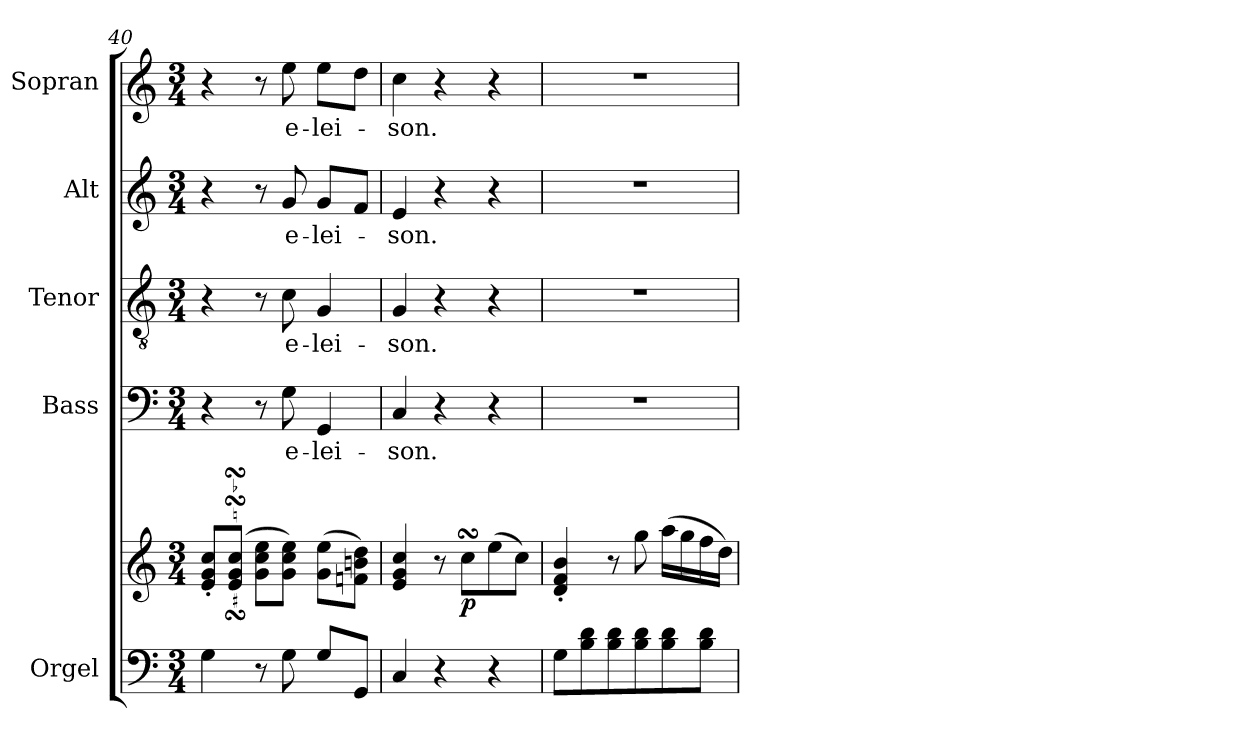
**kern	**kern	**dynam	**kern	**text	**kern	**text	**kern	**text	**kern	**text
*part5	*part5	*part5	*part4	*part4	*part3	*part3	*part2	*part2	*part1	*part1
*staff6	*staff5	*staff5/6	*staff4	*staff4	*staff3	*staff3	*staff2	*staff2	*staff1	*staff1
*I"Orgel	*	*	*I"Bass	*	*I"Tenor	*	*I"Alt	*	*I"Sopran	*
*I'Org.	*	*	*I'B.	*	*I'T.	*	*I'A.	*	*I'S.	*
!!LO:LB:g=z
*clefF4	*clefG2	*	*clefF4	*	*clefGv2	*	*clefG2	*	*clefG2	*
*k[]	*k[]	*	*k[]	*	*k[]	*	*k[]	*	*k[]	*
*C:	*C:	*	*C:	*	*C:	*	*C:	*	*C:	*
*M3/4	*M3/4	*	*M3/4	*	*M3/4	*	*M3/4	*	*M3/4	*
=40	=40	=40	=40	=40	=40	=40	=40	=40	=40	=40
4G\	8e/'< 8g/'< 8cc/'<L	.	4r	.	4r	.	4r	.	4r	.
.	(8e/sSSS 8g/sSSS 8cc/sSSSJ	.	.	.	.	.	.	.	.	.
8r	8g\ 8cc\ 8ee\L	.	8r	.	8r	.	8r	.	8r	.
!	!	!	!	!LO:LY:b	!	!LO:LY:b	!	!LO:LY:b	!	!LO:LY:b
8G\	8g\ 8cc\ 8ee\J)	.	8G\	e-	8c\	e-	8g/	e-	8ee\	e-
!	!	!	!	!LO:LY:b	!	!LO:LY:b	!	!LO:LY:b	!	!LO:LY:b
8G/L	(>8g\ 8ee\L	.	4GG/	-lei-	4G/	-lei-	8g/L	-lei-	8ee\L	-lei-
8GG/J	8f\ 8b\ 8dd\J)	.	.	.	.	.	8f/J	.	8dd\J	.
=41	=41	=41	=41	=41	=41	=41	=41	=41	=41	=41
!	!	!	!	!LO:LY:b	!	!LO:LY:b	!	!LO:LY:b	!	!LO:LY:b
4C/	4e/ 4g/ 4cc/	.	4C/	-son.	4G/	-son.	4e/	-son.	4cc\	-son.
4r	8r	.	4r	.	4r	.	4r	.	4r	.
!	!	!LO:DY:b	!	!	!	!	!	!	!	!
.	8ccsSSs\L	p	.	.	.	.	.	.	.	.
4r	(>8ee\	.	4r	.	4r	.	4r	.	4r	.
.	8cc\J)	.	.	.	.	.	.	.	.	.
=42	=42	=42	=42	=42	=42	=42	=42	=42	=42	=42
8G\L	4d/'< 4f/'< 4b/'<	.	2.r	.	2.r	.	2.r	.	2.r	.
8B\ 8d\	.	.	.	.	.	.	.	.	.	.
8B\ 8d\	8r	.	.	.	.	.	.	.	.	.
8B\ 8d\	8gg\	.	.	.	.	.	.	.	.	.
8B\ 8d\	(>16aa\LL	.	.	.	.	.	.	.	.	.
.	16gg\	.	.	.	.	.	.	.	.	.
8B\ 8d\J	16ff\	.	.	.	.	.	.	.	.	.
.	16dd\JJ)	.	.	.	.	.	.	.	.	.
=	=	=	=	=	=	=	=	=	=	=
*-	*-	*-	*-	*-	*-	*-	*-	*-	*-	*-
